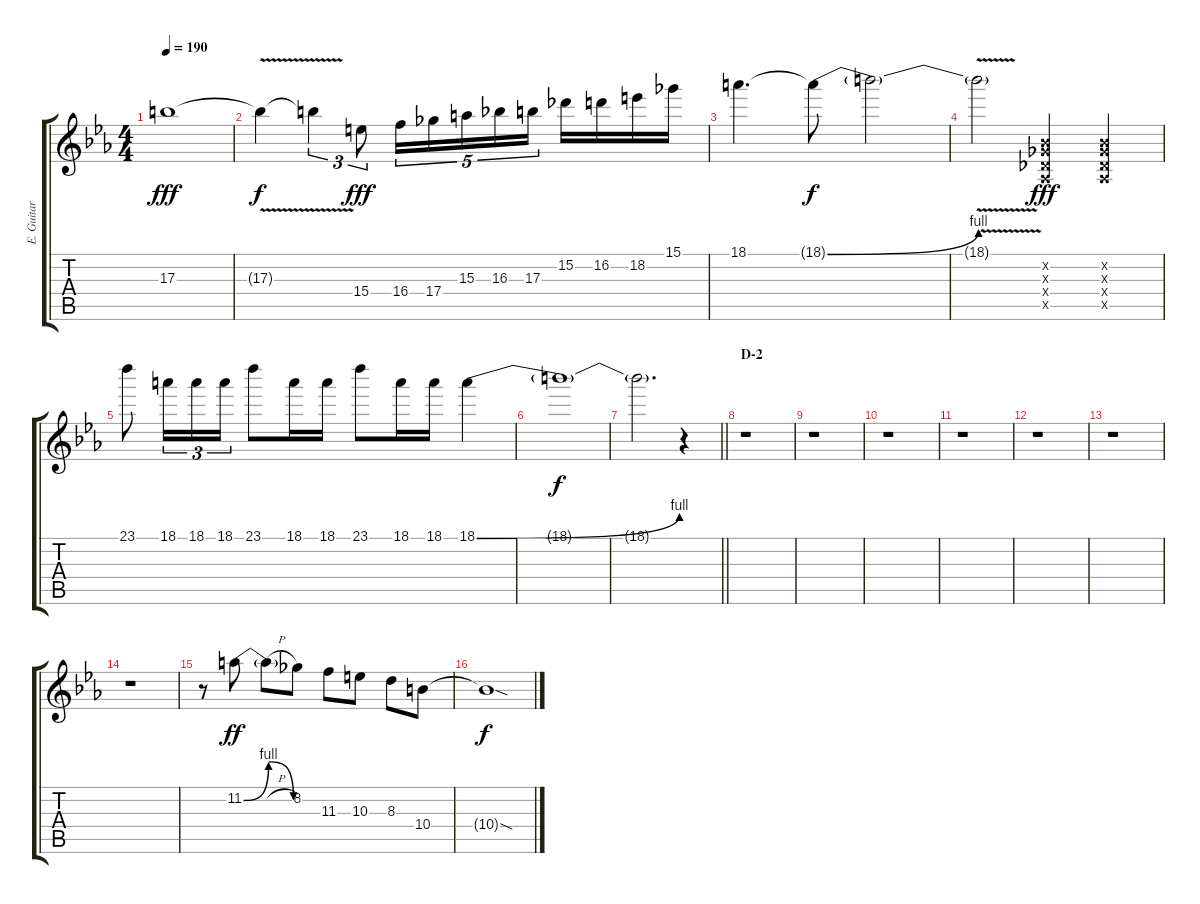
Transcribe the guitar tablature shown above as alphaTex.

\track ("E. Guitar III" "E. Guitar ") {instrument electricguitarclean}
\staff {score tabs}
\tuning (Eb4 Bb3 Gb3 Db3 Ab2 Eb2) {hide}
\ts (4 4)
\tempo 190
\clef g2
\ks eb
17.3.1{dy fff} |
17.3{v t}.4{dy f} 17.3{t}.4{tu (3 2)} 15.4.8{tu (3 2) dy fff} 16.4.16{tu (5 4)} 17.4.16{tu (5 4)} 15.3.16{tu (5 4)} 16.3.16{tu (5 4)} 17.3.16{tu (5 4)} 15.2.16 16.2.16 18.2.16 15.1.16 |
18.1.4{d} 18.1{be (bend 0 0 60 4) t}.8{dy f} 18.1{t}.2 |
18.1{v t}.2 (0.2{x} 0.3{x} 0.4{x} 0.5{x}).4{dy fff} (0.2{x} 0.3{x} 0.4{x} 0.5{x}).4 |
23.1.8 18.1.16{tu (3 2)} 18.1.16{tu (3 2)} 18.1.16{tu (3 2)} 23.1.8 18.1.16 18.1.16 23.1.8 18.1.16 18.1.16 18.1{be (bend 0 0 60 4)}.4 |
18.1{t}.1{dy f} |
\barLineRight lightlight
18.1{t}.2{d} r.4 |
\section ("" "D-2")
r.1 |
r.1 |
r.1 |
r.1 |
r.1 |
r.1 |
r.1 |
r.8 11.2{be (bendrelease 0 0 30 4 30 4 60 0)}.8{dy ff} 11.2{h t}.8 8.2.8 11.3.8 10.3.8 8.3.8 10.4.8 |
10.4{sod t}.1{dy f}
